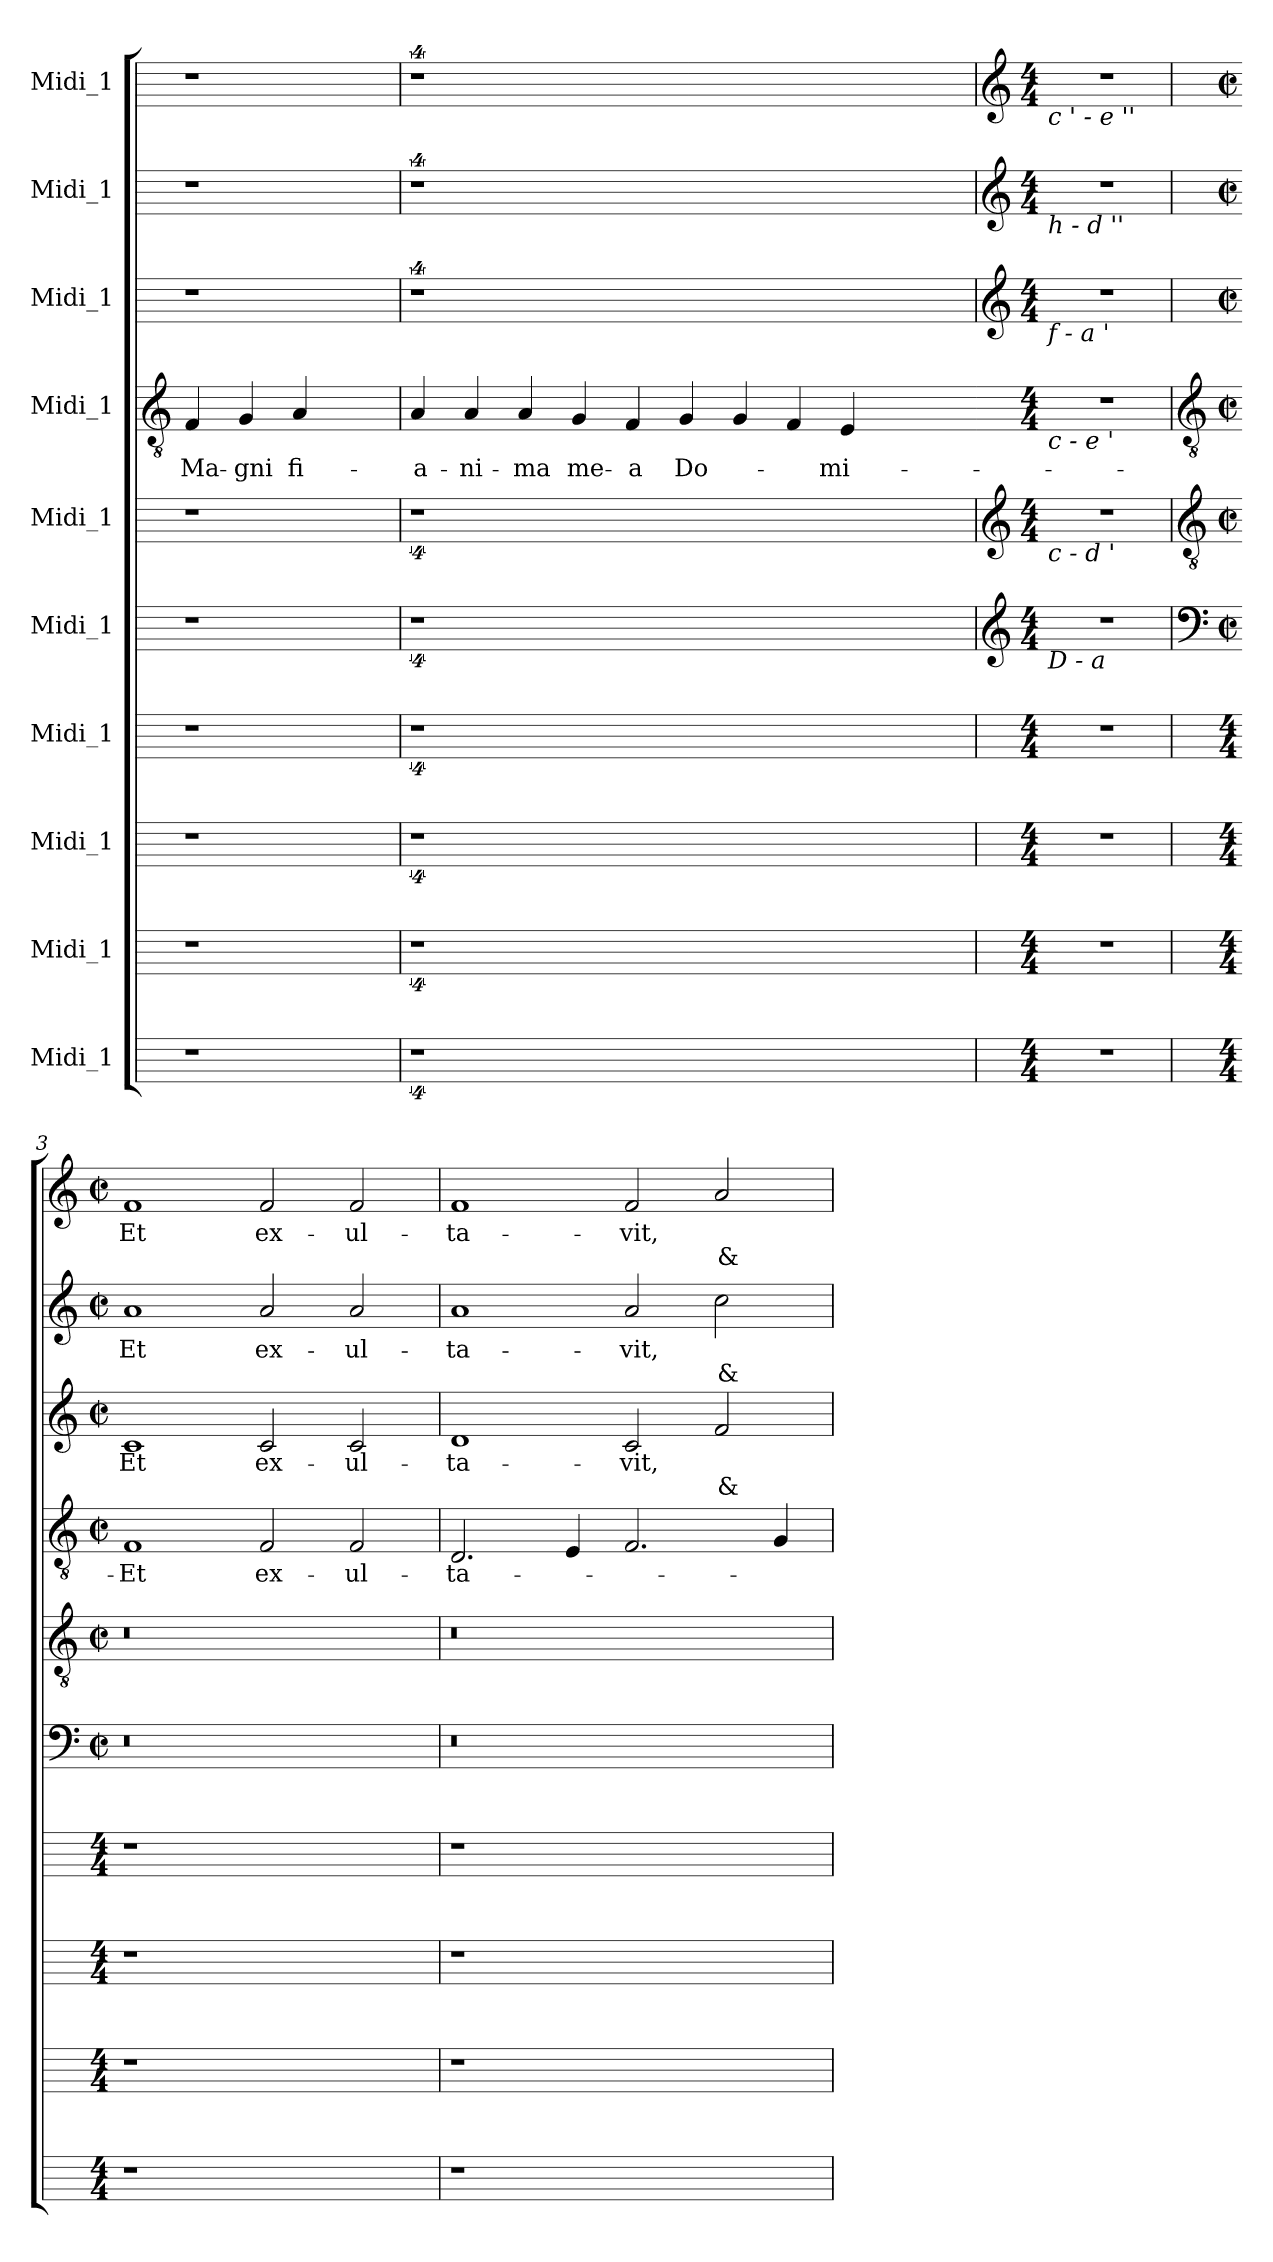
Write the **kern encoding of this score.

**kern	**kern	**kern	**kern	**kern	**kern	**kern	**text	**kern	**text	**text	**kern	**text	**text	**kern	**text	**text
*part10	*part9	*part8	*part7	*part6	*part5	*part4	*part4	*part3	*part3	*part3	*part2	*part2	*part2	*part1	*part1	*part1
*staff10	*staff9	*staff8	*staff7	*staff6	*staff5	*staff4	*staff4	*staff3	*staff3	*staff3	*staff2	*staff2	*staff2	*staff1	*staff1	*staff1
*I"Midi_1	*I"Midi_1	*I"Midi_1	*I"Midi_1	*I"Midi_1	*I"Midi_1	*I"Midi_1	*	*I"Midi_1	*	*	*I"Midi_1	*	*	*I"Midi_1	*	*
*	*	*	*	*	*	*clefGv2	*	*	*	*	*	*	*	*	*	*
*	*	*	*	*	*	*k[]	*	*	*	*	*	*	*	*	*	*
*	*	*	*	*	*	*C:	*	*	*	*	*	*	*	*	*	*
=	=	=	=	=	=	=	=	=	=	=	=	=	=	=	=	=
!	!	!	!	!	!	!	!LO:LY:b	!	!	!	!	!	!	!	!	!
1r	1r	1r	1r	1r	1r	4F	Ma-	1r	.	.	1r	.	.	1r	.	.
!	!	!	!	!	!	!	!LO:LY:b	!	!	!	!	!	!	!	!	!
.	.	.	.	.	.	4G	-gni	.	.	.	.	.	.	.	.	.
!	!	!	!	!	!	!	!LO:LY:b	!	!	!	!	!	!	!	!	!
.	.	.	.	.	.	4A	fi-	.	.	.	.	.	.	.	.	.
!	!	!	!	!	!	!	!LO:LY:b	!	!	!	!	!	!	!	!	!
.	.	.	.	.	.	4Ayy	-cat	.	.	.	.	.	.	.	.	.
=1	=1	=1	=1	=1	=1	=1	=1	=1	=1	=1	=1	=1	=1	=1	=1	=1
!	!	!	!	!	!	!	!LO:LY:b	!	!	!	!	!	!	!	!	!
4%11r	4%11r	4%11r	4%11r	4%11r	4%11r	4A	a-	4%11r	.	.	4%11r	.	.	4%11r	.	.
!	!	!	!	!	!	!	!LO:LY:b	!	!	!	!	!	!	!	!	!
.	.	.	.	.	.	4A	-ni-	.	.	.	.	.	.	.	.	.
!	!	!	!	!	!	!	!LO:LY:b	!	!	!	!	!	!	!	!	!
.	.	.	.	.	.	4A	-ma	.	.	.	.	.	.	.	.	.
!	!	!	!	!	!	!	!LO:LY:b	!	!	!	!	!	!	!	!	!
.	.	.	.	.	.	4G	me-	.	.	.	.	.	.	.	.	.
!	!	!	!	!	!	!	!LO:LY:b	!	!	!	!	!	!	!	!	!
.	.	.	.	.	.	4F	-a	.	.	.	.	.	.	.	.	.
!	!	!	!	!	!	!	!LO:LY:b	!	!	!	!	!	!	!	!	!
.	.	.	.	.	.	4G	Do-	.	.	.	.	.	.	.	.	.
.	.	.	.	.	.	4G	.	.	.	.	.	.	.	.	.	.
.	.	.	.	.	.	4F	.	.	.	.	.	.	.	.	.	.
!	!	!	!	!	!	!	!LO:LY:b	!	!	!	!	!	!	!	!	!
.	.	.	.	.	.	4E	-mi-	.	.	.	.	.	.	.	.	.
!	!	!	!	!	!	!	!LO:LY:b	!	!	!	!	!	!	!	!	!
.	.	.	.	.	.	2Dyy	-num	.	.	.	.	.	.	.	.	.
!!LO:LB:g=z
=2	=2	=2	=2	=2	=2	=2-	=2	=2	=2	=2	=2	=2	=2	=2	=2	=2
*	*	*	*	*clefG2	*clefG2	*	*	*clefG2	*	*	*clefG2	*	*	*clefG2	*	*
*	*	*	*	*k[]	*k[]	*	*	*k[]	*	*	*k[]	*	*	*k[]	*	*
*	*	*	*	*C:	*C:	*	*	*C:	*	*	*C:	*	*	*C:	*	*
*M4/4	*M4/4	*M4/4	*M4/4	*M4/4	*M4/4	*M4/4	*	*M4/4	*	*	*M4/4	*	*	*M4/4	*	*
!	!	!	!	!	!	!	!	!	!	!	!	!	!	!LO:TX:b:i:t=c '  - e ''	!	!
!	!	!	!	!	!	!	!	!	!	!	!LO:TX:b:i:t=h  - d ''	!	!	!	!	!
!	!	!	!	!	!	!	!	!LO:TX:b:i:t=f  - a '	!	!	!	!	!	!	!	!
!	!	!	!	!	!	!LO:TX:b:i:t=c  - e '	!	!	!	!	!	!	!	!	!	!
!	!	!	!	!	!LO:TX:b:i:t=c  - d '	!	!	!	!	!	!	!	!	!	!	!
!	!	!	!	!LO:TX:b:i:t=D - a	!	!	!	!	!	!	!	!	!	!	!	!
1r	1r	1r	1r	1r	1r	1r	.	1r	.	.	1r	.	.	1r	.	.
!!LO:LB:g=z
=3	=3	=3	=3	=3	=3	=3	=3	=3	=3	=3	=3	=3	=3	=3	=3	=3
*	*	*	*	*clefF4	*clefGv2	*clefGv2	*	*	*	*	*	*	*	*	*	*
*M4/4	*M4/4	*M4/4	*M4/4	*M4/2	*M4/2	*M4/2	*	*M4/2	*	*	*M4/2	*	*	*M4/2	*	*
*	*	*	*	*met(c|)	*met(c|)	*met(c|)	*	*met(c|)	*	*	*met(c|)	*	*	*met(c|)	*	*
!	!	!	!	!	!	!	!LO:LY:b	!	!LO:LY:b	!	!	!LO:LY:b	!	!	!LO:LY:b	!
1r	1r	1r	1r	0r	0r	1F	Et	1c	Et	.	1a	Et	.	1f	Et	.
!	!	!	!	!	!	!	!LO:LY:b	!	!LO:LY:b	!	!	!LO:LY:b	!	!	!LO:LY:b	!
1ryy	1ryy	1ryy	1ryy	.	.	2F	ex-	2c	ex-	.	2a	ex-	.	2f	ex-	.
!	!	!	!	!	!	!	!LO:LY:b	!	!LO:LY:b	!	!	!LO:LY:b	!	!	!LO:LY:b	!
.	.	.	.	.	.	2F	-ul-	2c	-ul-	.	2a	-ul-	.	2f	-ul-	.
=4	=4	=4	=4	=4	=4	=4	=4	=4	=4	=4	=4	=4	=4	=4	=4	=4
!	!	!	!	!	!	!	!LO:LY:b	!	!LO:LY:b	!	!	!LO:LY:b	!	!	!LO:LY:b	!
1r	1r	1r	1r	0r	0r	2.D	-ta-	1d	-ta-	.	1a	-ta-	.	1f	-ta-	.
.	.	.	.	.	.	4E	.	.	.	.	.	.	.	.	.	.
!	!	!	!	!	!	!	!	!	!LO:LY:b	!	!	!LO:LY:b	!	!	!LO:LY:b	!
1ryy	1ryy	1ryy	1ryy	.	.	2.F	.	2c	-vit,	.	2a	-vit,	.	2f	-vit,	.
!	!	!	!	!	!	!	!	!	!	!LO:LY:b	!	!	!LO:LY:b	!	!	!LO:LY:b
.	.	.	.	.	.	.	.	2f	.	&	2cc	.	&	2a	.	&
.	.	.	.	.	.	4G	.	.	.	.	.	.	.	.	.	.
=	=	=	=	=	=	=	=	=	=	=	=	=	=	=	=	=
*-	*-	*-	*-	*-	*-	*-	*-	*-	*-	*-	*-	*-	*-	*-	*-	*-
